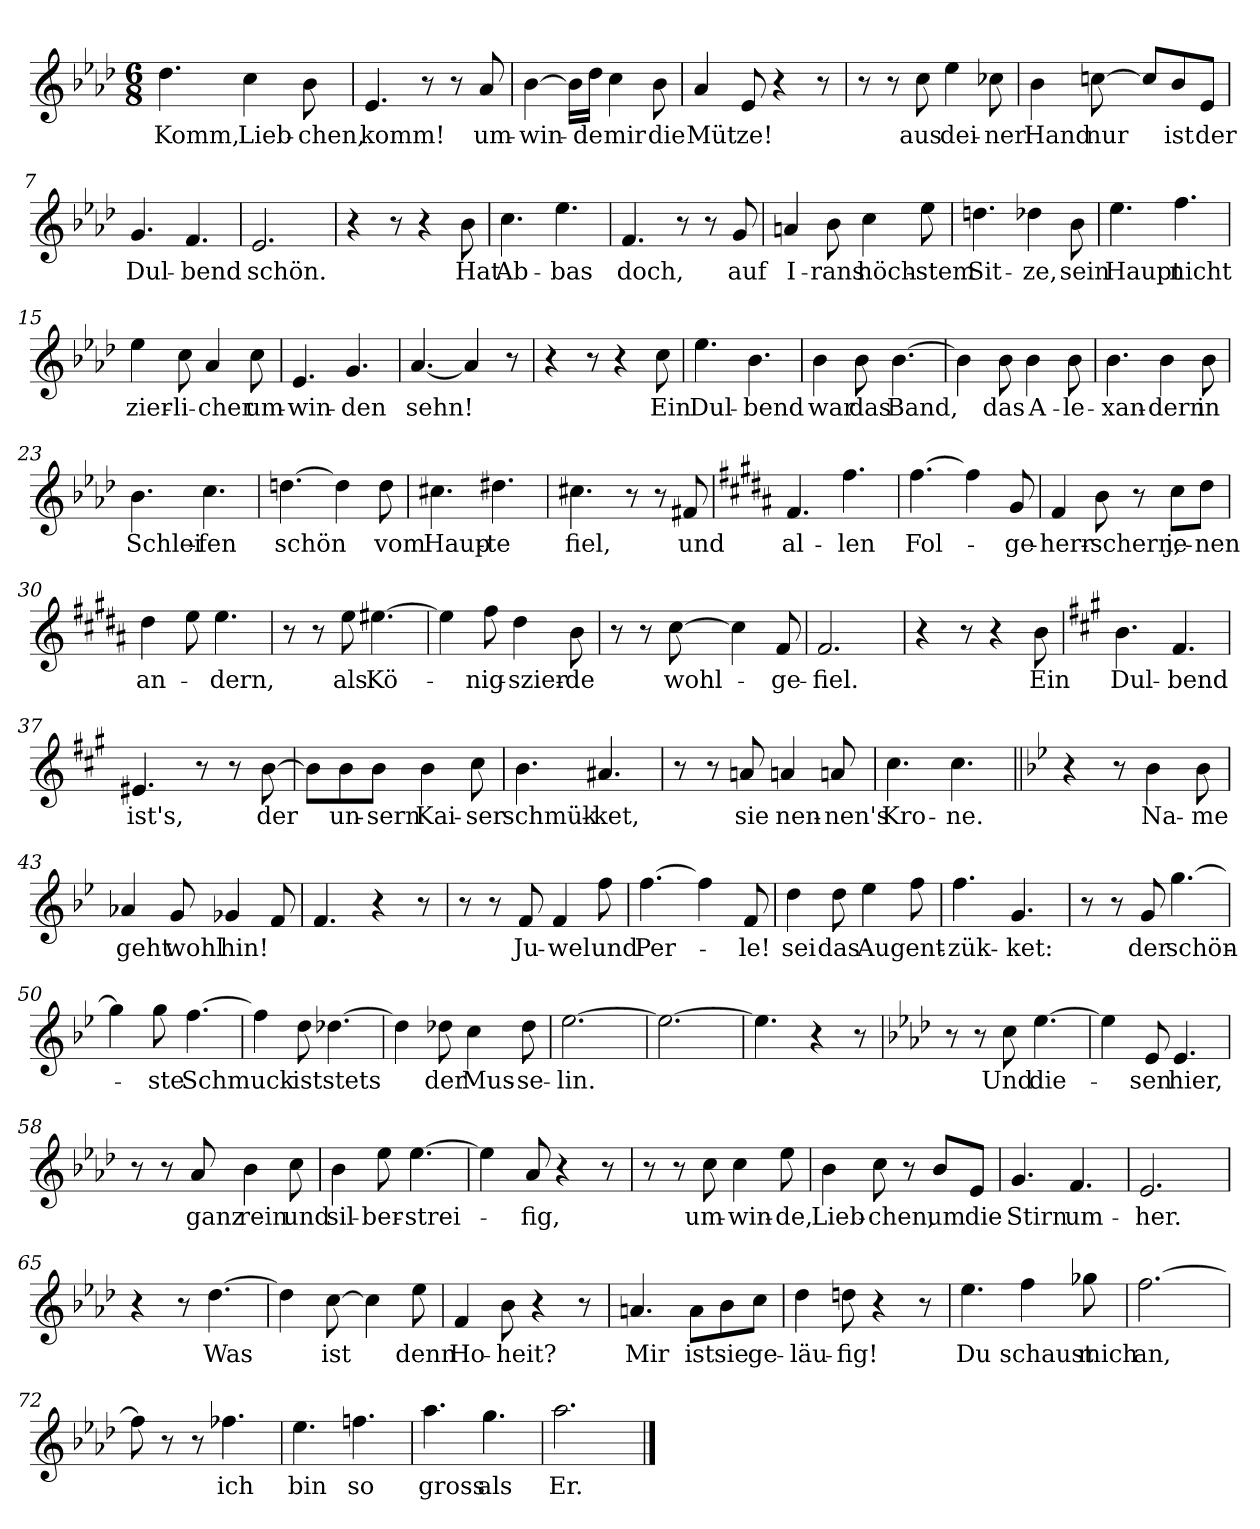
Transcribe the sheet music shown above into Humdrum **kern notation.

**kern	**text
*part1	*part1
*staff1	*staff1
*clefG2	*
*k[b-e-a-d-]	*
*M6/8	*
=1	=1
!	!LO:LY:b
4.dd-\	Komm,
!	!LO:LY:b
4cc\	Lieb-
!	!LO:LY:b
8b-\	-chen,
=2	=2
!	!LO:LY:b
4.e-/	komm!
8r	.
8r	.
!	!LO:LY:b
8a-/	um-
=3	=3
!	!LO:LY:b
[4b-\	-win-
16b-\LL]	.
!	!LO:LY:b
16dd-\JJ	-de
!	!LO:LY:b
4cc\	mir
!	!LO:LY:b
8b-\	die
=4	=4
!	!LO:LY:b
4a-/	Müt
!	!LO:LY:b
8e-/	-ze!
4r	.
8r	.
=5	=5
8r	.
8r	.
!	!LO:LY:b
8cc\	aus
!	!LO:LY:b
4ee-\	dei-
!	!LO:LY:b
8cc-X\	-ner
=6	=6
!	!LO:LY:b
4b-\	Hand
!	!LO:LY:b
[8ccn\	nur
8ccn/L]	.
!	!LO:LY:b
8b-/	ist
!	!LO:LY:b
8e-/J	der
=7	=7
!	!LO:LY:b
4.g/	Dul-
!	!LO:LY:b
4.f/	-bend
!!LO:LB:g=z
=8	=8
!	!LO:LY:b
2.e-/	schön.
=9	=9
4r	.
8r	.
4r	.
!	!LO:LY:b
8b-\	Hat
=10	=10
!	!LO:LY:b
4.cc\	Ab-
!	!LO:LY:b
4.ee-\	-bas
=11	=11
!	!LO:LY:b
4.f/	doch,
8r	.
8r	.
!	!LO:LY:b
8g/	auf
=12	=12
!	!LO:LY:b
4an/	I-
!	!LO:LY:b
8b-\	-rans
!	!LO:LY:b
4cc\	höch-
!	!LO:LY:b
8ee-\	-stem
=13	=13
!	!LO:LY:b
4.ddn\	Sit-
!	!LO:LY:b
4dd-X\	-ze,
!	!LO:LY:b
8b-\	sein
=14	=14
!	!LO:LY:b
4.ee-\	Haupt
!	!LO:LY:b
4.ff\	nicht
=15	=15
!	!LO:LY:b
4ee-\	zier-
!	!LO:LY:b
8cc\	-li-
!	!LO:LY:b
4a-/	-cher
!	!LO:LY:b
8cc\	um-
=16	=16
!	!LO:LY:b
4.e-/	-win-
!	!LO:LY:b
4.g/	-den
!!LO:LB:g=z
=17	=17
!	!LO:LY:b
[4.a-/	sehn!
4a-/]	.
8r	.
=18	=18
4r	.
8r	.
4r	.
!	!LO:LY:b
8cc\	Ein
=19	=19
!	!LO:LY:b
4.ee-\	Dul-
!	!LO:LY:b
4.b-\	-bend
=20	=20
!	!LO:LY:b
4b-\	war
!	!LO:LY:b
8b-\	das
!	!LO:LY:b
[4.b-\	Band,
=21	=21
4b-\]	.
!	!LO:LY:b
8b-\	das
!	!LO:LY:b
4b-\	A-
!	!LO:LY:b
8b-\	-le-
=22	=22
!	!LO:LY:b
4.b-\	-xan-
!	!LO:LY:b
4b-\	-dern
!	!LO:LY:b
8b-\	in
=23	=23
!	!LO:LY:b
4.b-\	Schlei-
!	!LO:LY:b
4.cc\	-fen
=24	=24
!	!LO:LY:b
[4.ddn\	schön
4dd\]	.
!	!LO:LY:b
8dd\	vom
=25	=25
!	!LO:LY:b
4.cc#X\	Haup-
!	!LO:LY:b
4.dd#X\	-te
!!LO:LB:g=z
=26	=26
!	!LO:LY:b
4.cc#X\	fiel,
8r	.
8r	.
!	!LO:LY:b
8f#X/	und
=27	=27
*k[f#c#g#d#a#]	*
!	!LO:LY:b
4.f#/	al-
!	!LO:LY:b
4.ff#\	-len
=28	=28
!	!LO:LY:b
[4.ff#\	Fol-
4ff#\]	.
!	!LO:LY:b
8g#/	-ge-
=29	=29
!	!LO:LY:b
4f#/	-herr-
!	!LO:LY:b
8b\	-schern,
8r	.
!	!LO:LY:b
8cc#\L	je-
!	!LO:LY:b
8dd#\J	-nen
=30	=30
!	!LO:LY:b
4dd#\	an-
8ee\	.
!	!LO:LY:b
4.ee\	dern,
=31	=31
8r	.
8r	.
!	!LO:LY:b
8ee\	als
!	!LO:LY:b
[4.ee#X\	Kö-
=32	=32
4ee#\]	.
!	!LO:LY:b
8ff#\	-nig-
!	!LO:LY:b
4dd#\	-szier-
!	!LO:LY:b
8b\	-de
=33	=33
8r	.
8r	.
!	!LO:LY:b
[8cc#\	wohl-
4cc#\]	.
!	!LO:LY:b
8f#/	-ge-
!!LO:LB:g=z
=34	=34
!	!LO:LY:b
2.f#/	-fiel.
=35	=35
4r	.
8r	.
4r	.
!	!LO:LY:b
8b\	Ein
=36	=36
*k[f#c#g#]	*
!	!LO:LY:b
4.b\	Dul-
!	!LO:LY:b
4.f#/	-bend
=37	=37
!	!LO:LY:b
4.e#X/	ist's,
8r	.
8r	.
!	!LO:LY:b
[8b\	der
=38	=38
8b\L]	.
!	!LO:LY:b
8b\	un-
!	!LO:LY:b
8b\J	-sern
!	!LO:LY:b
4b\	Kai-
!	!LO:LY:b
8cc#\	-ser
=39	=39
!	!LO:LY:b
4.b\	schmük-
!	!LO:LY:b
4.a#X/	-ket,
=40	=40
8r	.
8r	.
!	!LO:LY:b
8an/	sie
!	!LO:LY:b
4an/	nen-
!	!LO:LY:b
8an/	-nen's
=41	=41
!	!LO:LY:b
4.cc#\	Kro-
!	!LO:LY:b
4.cc#\	-ne.
!!LO:LB:g=z
=42||	=42||
*k[b-e-]	*
4r	.
8r	.
!	!LO:LY:b
4b-\	Na-
!	!LO:LY:b
8b-\	-me
=43	=43
!	!LO:LY:b
4a-X/	geht
!	!LO:LY:b
8g/	wohl
!	!LO:LY:b
4g-X/	hin!
8f/	.
=44	=44
4.f/	.
4r	.
8r	.
=45	=45
8r	.
8r	.
!	!LO:LY:b
8f/	Ju-
!	!LO:LY:b
4f/	-wel
!	!LO:LY:b
8ff\	und
=46	=46
!	!LO:LY:b
[4.ff\	Per-
4ff\]	.
!	!LO:LY:b
8f/	-le!
=47	=47
!	!LO:LY:b
4dd\	sei
!	!LO:LY:b
8dd\	das
!	!LO:LY:b
4ee-\	Aug
!	!LO:LY:b
8ff\	ent-
=48	=48
!	!LO:LY:b
4.ff\	-zük-
!	!LO:LY:b
4.g/	-ket:
=49	=49
8r	.
8r	.
!	!LO:LY:b
8g/	der
!	!LO:LY:b
[4.gg\	schön-
!!LO:LB:g=z
=50	=50
4gg\]	.
!	!LO:LY:b
8gg\	-ste
!	!LO:LY:b
[4.ff\	Schmuck
=51	=51
4ff\]	.
!	!LO:LY:b
8dd\	ist
!	!LO:LY:b
[4.dd-X\	stets
=52	=52
4dd-\]	.
!	!LO:LY:b
8dd-X\	der
!	!LO:LY:b
4cc\	Mus-
!	!LO:LY:b
8dd-\	-se-
=53	=53
!	!LO:LY:b
[2.ee-\	lin.
=54	=54
2.ee-\_	.
=55	=55
4.ee-\]	.
4r	.
8r	.
=56	=56
*k[b-e-a-d-]	*
8r	.
8r	.
!	!LO:LY:b
8cc\	Und
!	!LO:LY:b
[4.ee-\	die-
=57	=57
4ee-\]	.
!	!LO:LY:b
8e-/	-sen
!	!LO:LY:b
4.e-/	hier,
=58	=58
8r	.
8r	.
!	!LO:LY:b
8a-/	ganz
!	!LO:LY:b
4b-\	rein
!	!LO:LY:b
8cc\	und
!!LO:LB:g=z
=59	=59
!	!LO:LY:b
4b-\	sil-
!	!LO:LY:b
8ee-\	-ber-
!	!LO:LY:b
[4.ee-\	-strei-
=60	=60
4ee-\]	.
!	!LO:LY:b
8a-/	-fig,
4r	.
8r	.
=61	=61
8r	.
8r	.
!	!LO:LY:b
8cc\	um-
!	!LO:LY:b
4cc\	-win-
!	!LO:LY:b
8ee-\	-de,
=62	=62
!	!LO:LY:b
4b-\	Lieb-
!	!LO:LY:b
8cc\	-chen,
8r	.
!	!LO:LY:b
8b-/L	um
!	!LO:LY:b
8e-/J	die
=63	=63
!	!LO:LY:b
4.g/	Stirn
!	!LO:LY:b
4.f/	um-
=64	=64
!	!LO:LY:b
2.e-/	-her.
=65	=65
4r	.
8r	.
!	!LO:LY:b
[4.dd-\	Was
=66	=66
4dd-\]	.
!	!LO:LY:b
[8cc\	ist
4cc\]	.
!	!LO:LY:b
8ee-\	denn
=67	=67
!	!LO:LY:b
4f/	Ho-
!	!LO:LY:b
8b-\	-heit?
4r	.
8r	.
!!LO:LB:g=z
=68	=68
!	!LO:LY:b
4.an/	Mir
!	!LO:LY:b
8a\L	ist
!	!LO:LY:b
8b-\	sie
!	!LO:LY:b
8cc\J	ge-
=69	=69
!	!LO:LY:b
4dd-\	-läu-
!	!LO:LY:b
8ddn\	-fig!
4r	.
8r	.
=70	=70
!	!LO:LY:b
4.ee-\	Du
!	!LO:LY:b
4ff\	schaust
!	!LO:LY:b
8gg-X\	mich
=71	=71
!	!LO:LY:b
[2.ff\	an,
=72	=72
8ff\]	.
8r	.
8r	.
!	!LO:LY:b
4.ff-X\	ich
=73	=73
!	!LO:LY:b
4.ee-\	bin
!	!LO:LY:b
4.ffn\	so
=74	=74
!	!LO:LY:b
4.aa-\	gross
!	!LO:LY:b
4.gg\	als
=75	=75
!	!LO:LY:b
2.aa-\	Er.
==	==
*-	*-
